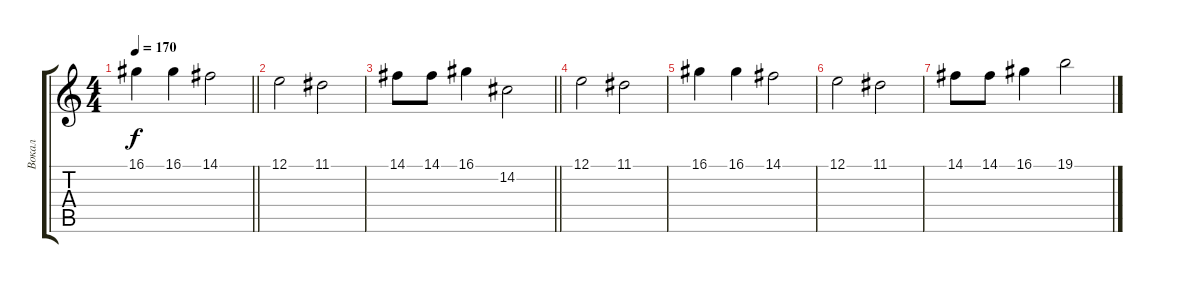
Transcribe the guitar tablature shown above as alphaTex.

\track ("Вокал" "Вокал") {instrument flute}
\staff {score tabs}
\tuning (E4 B3 G3 D3 A2 E2) {hide}
\ts (4 4)
\tempo 170
\clef g2
\barLineRight lightlight
\ks c
16.1.4{dy f} 16.1.4 14.1.2 |
12.1.2 11.1.2 |
\barLineRight lightlight
14.1.8 14.1.8 16.1.4 14.2.2 |
12.1.2 11.1.2 |
16.1.4 16.1.4 14.1.2 |
12.1.2 11.1.2 |
14.1.8 14.1.8 16.1.4 19.1.2
